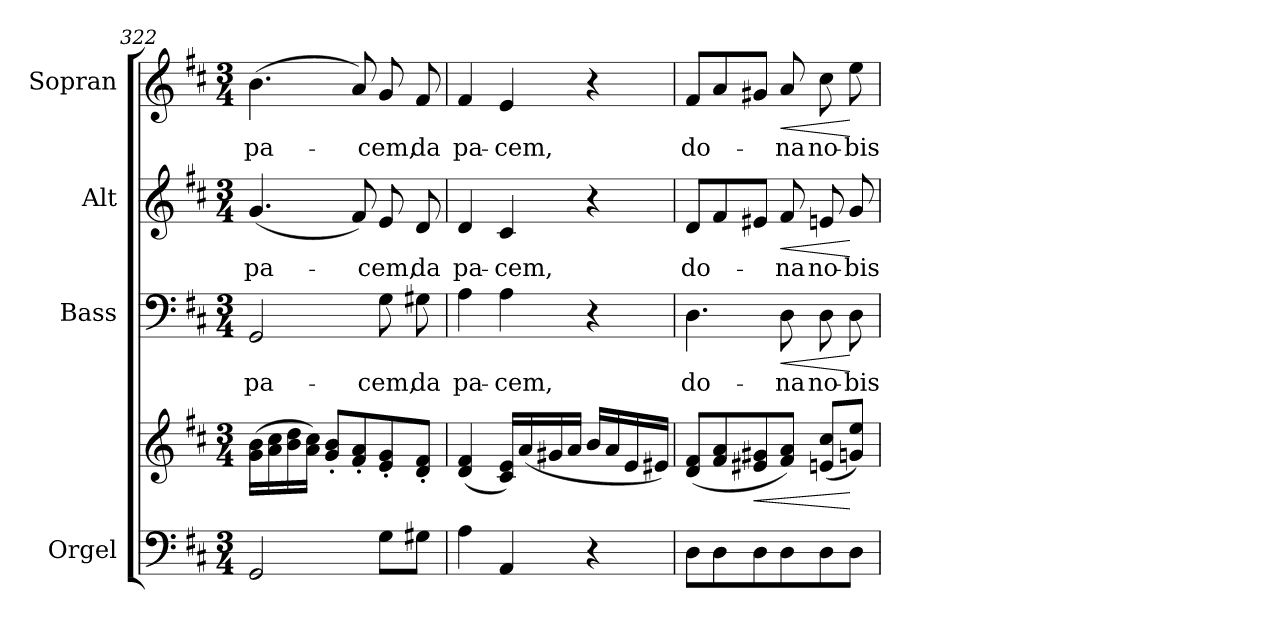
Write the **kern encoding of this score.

**kern	**kern	**dynam	**kern	**text	**dynam	**kern	**text	**dynam	**kern	**text	**dynam
*part4	*part4	*part4	*part3	*part3	*part3	*part2	*part2	*part2	*part1	*part1	*part1
*staff5	*staff4	*staff4/5	*staff3	*staff3	*staff3	*staff2	*staff2	*staff2	*staff1	*staff1	*staff1
*I"Orgel	*	*	*I"Bass	*	*	*I"Alt	*	*	*I"Sopran	*	*
*	*	*	*I'B.	*	*	*I'A.	*	*	*I'S.	*	*
*clefF4	*clefG2	*	*clefF4	*	*	*clefG2	*	*	*clefG2	*	*
*k[f#c#]	*k[f#c#]	*	*k[f#c#]	*	*	*k[f#c#]	*	*	*k[f#c#]	*	*
*D:	*D:	*	*D:	*	*	*D:	*	*	*D:	*	*
*M3/4	*M3/4	*	*M3/4	*	*	*M3/4	*	*	*M3/4	*	*
=322	=322	=322	=322	=322	=322	=322	=322	=322	=322	=322	=322
!	!	!	!	!LO:LY:b	!	!	!LO:LY:b	!	!	!LO:LY:b	!
2GG/	(>16g\ 16b\LL	.	2GG/	pa-	.	(<4.g/	pa-	.	(>4.b\	pa-	.
.	16a\ 16cc#\	.	.	.	.	.	.	.	.	.	.
.	16b\ 16dd\	.	.	.	.	.	.	.	.	.	.
.	16a\ 16cc#\JJ)	.	.	.	.	.	.	.	.	.	.
.	8g/'< 8b/'<L	.	.	.	.	.	.	.	.	.	.
.	8f#/'< 8a/'<	.	.	.	.	8f#/)	.	.	8a/)	.	.
!	!	!	!	!LO:LY:b	!	!	!LO:LY:b	!	!	!LO:LY:b	!
8G\L	8e/'< 8g/'<	.	8G\	-cem,	.	8e/	-cem,	.	8g/	-cem,	.
!	!	!	!	!LO:LY:b	!	!	!LO:LY:b	!	!	!LO:LY:b	!
8G#X\J	8d/'< 8f#/'<J	.	8G#X\	da	.	8d/	da	.	8f#/	da	.
=323	=323	=323	=323	=323	=323	=323	=323	=323	=323	=323	=323
!	!	!	!	!LO:LY:b	!	!	!LO:LY:b	!	!	!LO:LY:b	!
4A\	(<4d/ 4f#/	.	4A\	pa-	.	4d/	pa-	.	4f#/	pa-	.
!	!	!	!	!LO:LY:b	!	!	!LO:LY:b	!	!	!LO:LY:b	!
4AA/	16c#/ 16e/LL)	.	4A\	-cem,	.	4c#/	-cem,	.	4e/	-cem,	.
.	(<16a/	.	.	.	.	.	.	.	.	.	.
.	16g#X/	.	.	.	.	.	.	.	.	.	.
.	16a/JJ	.	.	.	.	.	.	.	.	.	.
4r	16b/LL	.	4r	.	.	4r	.	.	4r	.	.
.	16a/	.	.	.	.	.	.	.	.	.	.
.	16e/	.	.	.	.	.	.	.	.	.	.
.	16e#X/JJ)	.	.	.	.	.	.	.	.	.	.
=324	=324	=324	=324	=324	=324	=324	=324	=324	=324	=324	=324
!	!	!	!	!LO:LY:b	!	!	!LO:LY:b	!	!	!LO:LY:b	!
8D\L	(<8d/ 8f#/L	.	4.D\	do-	.	8d/L	do-	.	8f#/L	do-	.
8D\	8f#/ 8a/	.	.	.	.	8f#/	.	.	8a/	.	.
!	!	!LO:HP:b	!	!	!	!	!	!	!	!	!
8D\	8e#X/ 8g#X/	<	.	.	.	8e#X/J	.	.	8g#X/J	.	.
!	!	!	!	!LO:LY:b	!LO:HP:b	!	!LO:LY:b	!LO:HP:b	!	!LO:LY:b	!LO:HP:b
8D\	8f#/ 8a/J)	.	8D\	-na	<	8f#/	-na	<	8a/	-na	<
!	!	!	!	!LO:LY:b	!	!	!LO:LY:b	!	!	!LO:LY:b	!
8D\	(<8en/ 8cc#/L	.	8D\	no-	.	8en/	no-	.	8cc#\	no-	.
!	!	!	!	!LO:LY:b	!	!	!LO:LY:b	!	!	!LO:LY:b	!
8D\J	8gn/ 8ee/J)	[	8D\	-bis	[	8g/	-bis	[	8ee\	-bis	[
=	=	=	=	=	=	=	=	=	=	=	=
*-	*-	*-	*-	*-	*-	*-	*-	*-	*-	*-	*-
